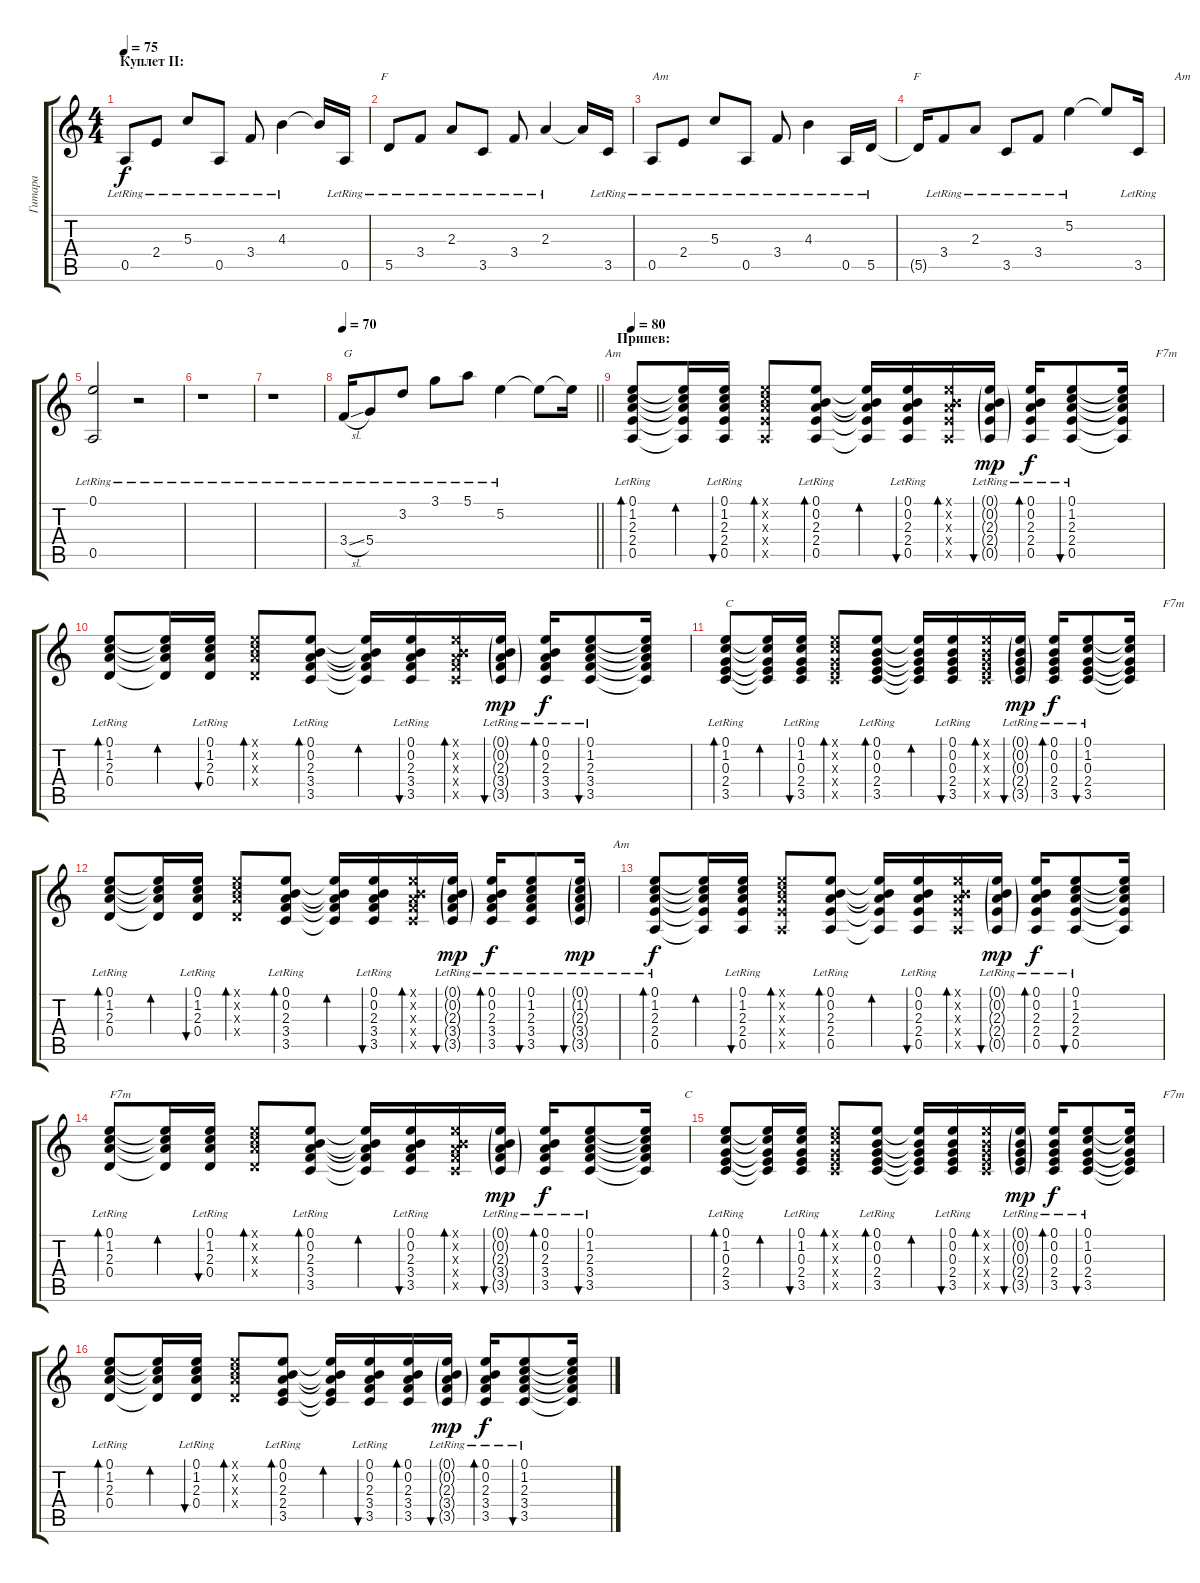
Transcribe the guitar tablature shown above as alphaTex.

\track ("Гитара" "Гитара") {instrument acousticguitarsteel}
\staff {score tabs}
\tuning (E4 B3 G3 D3 A2 E2) {hide}
\ts (4 4)
\section ("" "Куплет II:")
\tempo 75
\clef g2
\ks c
0.5{lr}.8{dy f} 2.4{lr}.8 5.3{lr}.8 0.5{lr}.8 3.4{lr}.8 4.3{lr}.4 4.3{t}.16 0.5{lr}.16{txt "            F"} |
5.5{lr}.8 3.4{lr}.8 2.3{lr}.8 3.5{lr}.8 3.4{lr}.8 2.3{lr}.4 2.3{t}.16 3.5{lr}.16 |
0.5{lr}.8{txt "Am"} 2.4{lr}.8 5.3{lr}.8 0.5{lr}.8 3.4{lr}.8 4.3{lr}.4 0.5{lr}.16 5.5{lr}.16{txt "              F"} |
5.5{t}.16 3.4{lr}.8 2.3{lr}.8 3.5{lr}.8 3.4{lr}.8 5.2{lr}.4 5.2{t}.8 3.5{lr}.16{txt "            Am"} |
(0.1{lr} 0.5{lr}).2 r.2 |
r.1 |
r.1 |
\tempo 70
\barLineRight lightlight
3.4{sl lr}.16{txt "G"} 5.4{lr}.8 3.2{lr}.8 3.1{lr}.8 5.1{lr}.8 5.2{lr}.4 5.2{t}.8 5.2{t}.16{txt "           Am"} |
\section ("" "Припев:")
\tempo 80
(0.1{lr} 1.2{lr} 2.3{lr} 2.4{lr} 0.5{lr}).8{bd 30} (0.1{t} 1.2{t} 2.3{t} 2.4{t} 0.5{t}).16{bd 30} (0.1{lr} 1.2{lr} 2.3{lr} 2.4{lr} 0.5{lr}).16{bu 30} (0.1{x} 1.2{x} 2.3{x} 2.4{x} 0.5{x}).8{bd 30} (0.1{lr} 0.2{lr} 2.3{lr} 2.4{lr} 0.5{lr}).8{bd 30} (0.1{t} 0.2{t} 2.3{t} 2.4{t} 0.5{t}).16{bd 30} (0.1{lr} 0.2{lr} 2.3{lr} 2.4{lr} 0.5{lr}).16{bu 30} (0.1{x} 0.2{x} 2.3{x} 2.4{x} 0.5{x}).16{bd 30} (0.1{g lr} 0.2{g lr} 2.3{g lr} 2.4{g lr} 0.5{g lr}).16{bu 30 dy mp} (0.1{lr} 0.2{lr} 2.3{lr} 2.4{lr} 0.5{lr}).16{bd 30 dy f} (0.1{lr} 1.2{lr} 2.3{lr} 2.4{lr} 0.5{lr}).8{bu 30} (0.1{t} 1.2{t} 2.3{t} 2.4{t} 0.5{t}).16{txt "           F7m"} |
(0.1{lr} 1.2{lr} 2.3{lr} 0.4{lr}).8{bd 30} (0.1{t} 1.2{t} 2.3{t} 0.4{t}).16{bd 30} (0.1{lr} 1.2{lr} 2.3{lr} 0.4{lr}).16{bu 30} (0.1{x} 1.2{x} 2.3{x} 0.4{x}).8{bd 30} (0.1{lr} 0.2{lr} 2.3{lr} 3.4{lr} 3.5{lr}).8{bd 30} (0.1{t} 0.2{t} 2.3{t} 3.4{t} 3.5{t}).16{bd 30} (0.1{lr} 0.2{lr} 2.3{lr} 3.4{lr} 3.5{lr}).16{bu 30} (0.1{x} 0.2{x} 2.3{x} 3.4{x} 3.5{x}).16{bd 30} (0.1{g lr} 0.2{g lr} 2.3{g lr} 3.4{g lr} 3.5{g lr}).16{bu 30 dy mp} (0.1{lr} 0.2{lr} 2.3{lr} 3.4{lr} 3.5{lr}).16{bd 30 dy f} (0.1{lr} 1.2{lr} 2.3{lr} 3.4{lr} 3.5{lr}).8{bu 30} (0.1{t} 1.2{t} 2.3{t} 3.4{t} 3.5{t}).16 |
(0.1{lr} 1.2{lr} 0.3{lr} 2.4{lr} 3.5{lr}).8{bd 30 txt "C"} (0.1{t} 1.2{t} 0.3{t} 2.4{t} 3.5{t}).16{bd 30} (0.1{lr} 1.2{lr} 0.3{lr} 2.4{lr} 3.5{lr}).16{bu 30} (0.1{x} 1.2{x} 0.3{x} 2.4{x} 3.5{x}).8{bd 30} (0.1{lr} 0.2{lr} 0.3{lr} 2.4{lr} 3.5{lr}).8{bd 30} (0.1{t} 0.2{t} 0.3{t} 2.4{t} 3.5{t}).16{bd 30} (0.1{lr} 0.2{lr} 0.3{lr} 2.4{lr} 3.5{lr}).16{bu 30} (0.1{x} 0.2{x} 0.3{x} 2.4{x} 3.5{x}).16{bd 30} (0.1{g lr} 0.2{g lr} 0.3{g lr} 2.4{g lr} 3.5{g lr}).16{bu 30 dy mp} (0.1{lr} 0.2{lr} 0.3{lr} 2.4{lr} 3.5{lr}).16{bd 30 dy f} (0.1{lr} 1.2{lr} 0.3{lr} 2.4{lr} 3.5{lr}).8{bu 30} (0.1{t} 1.2{t} 0.3{t} 2.4{t} 3.5{t}).16{txt "           F7m"} |
(0.1{lr} 1.2{lr} 2.3{lr} 0.4{lr}).8{bd 30} (0.1{t} 1.2{t} 2.3{t} 0.4{t}).16{bd 30} (0.1{lr} 1.2{lr} 2.3{lr} 0.4{lr}).16{bu 30} (0.1{x} 1.2{x} 2.3{x} 0.4{x}).8{bd 30} (0.1{lr} 0.2{lr} 2.3{lr} 3.4{lr} 3.5{lr}).8{bd 30} (0.1{t} 0.2{t} 2.3{t} 3.4{t} 3.5{t}).16{bd 30} (0.1{lr} 0.2{lr} 2.3{lr} 3.4{lr} 3.5{lr}).16{bu 30} (0.1{x} 0.2{x} 2.3{x} 3.4{x} 3.5{x}).16{bd 30} (0.1{g lr} 0.2{g lr} 2.3{g lr} 3.4{g lr} 3.5{g lr}).16{bu 30 dy mp} (0.1{lr} 0.2{lr} 2.3{lr} 3.4{lr} 3.5{lr}).16{bd 30 dy f} (0.1{lr} 1.2{lr} 2.3{lr} 3.4{lr} 3.5{lr}).8{bu 30} (0.1{g lr} 1.2{g lr} 2.3{g lr} 3.4{g lr} 3.5{g lr}).16{bu 30 txt "           Am" dy mp} |
(0.1{lr} 1.2{lr} 2.3{lr} 2.4{lr} 0.5{lr}).8{bd 30 dy f} (0.1{t} 1.2{t} 2.3{t} 2.4{t} 0.5{t}).16{bd 30} (0.1{lr} 1.2{lr} 2.3{lr} 2.4{lr} 0.5{lr}).16{bu 30} (0.1{x} 1.2{x} 2.3{x} 2.4{x} 0.5{x}).8{bd 30} (0.1{lr} 0.2{lr} 2.3{lr} 2.4{lr} 0.5{lr}).8{bd 30} (0.1{t} 0.2{t} 2.3{t} 2.4{t} 0.5{t}).16{bd 30} (0.1{lr} 0.2{lr} 2.3{lr} 2.4{lr} 0.5{lr}).16{bu 30} (0.1{x} 0.2{x} 2.3{x} 2.4{x} 0.5{x}).16{bd 30} (0.1{g lr} 0.2{g lr} 2.3{g lr} 2.4{g lr} 0.5{g lr}).16{bu 30 dy mp} (0.1{lr} 0.2{lr} 2.3{lr} 2.4{lr} 0.5{lr}).16{bd 30 dy f} (0.1{lr} 1.2{lr} 2.3{lr} 2.4{lr} 0.5{lr}).8{bu 30} (0.1{t} 1.2{t} 2.3{t} 2.4{t} 0.5{t}).16 |
(0.1{lr} 1.2{lr} 2.3{lr} 0.4{lr}).8{bd 30 txt "F7m"} (0.1{t} 1.2{t} 2.3{t} 0.4{t}).16{bd 30} (0.1{lr} 1.2{lr} 2.3{lr} 0.4{lr}).16{bu 30} (0.1{x} 1.2{x} 2.3{x} 0.4{x}).8{bd 30} (0.1{lr} 0.2{lr} 2.3{lr} 3.4{lr} 3.5{lr}).8{bd 30} (0.1{t} 0.2{t} 2.3{t} 3.4{t} 3.5{t}).16{bd 30} (0.1{lr} 0.2{lr} 2.3{lr} 3.4{lr} 3.5{lr}).16{bu 30} (0.1{x} 0.2{x} 2.3{x} 3.4{x} 3.5{x}).16{bd 30} (0.1{g lr} 0.2{g lr} 2.3{g lr} 3.4{g lr} 3.5{g lr}).16{bu 30 dy mp} (0.1{lr} 0.2{lr} 2.3{lr} 3.4{lr} 3.5{lr}).16{bd 30 dy f} (0.1{lr} 1.2{lr} 2.3{lr} 3.4{lr} 3.5{lr}).8{bu 30} (0.1{t} 1.2{t} 2.3{t} 3.4{t} 3.5{t}).16{txt "             C"} |
(0.1{lr} 1.2{lr} 0.3{lr} 2.4{lr} 3.5{lr}).8{bd 30} (0.1{t} 1.2{t} 0.3{t} 2.4{t} 3.5{t}).16{bd 30} (0.1{lr} 1.2{lr} 0.3{lr} 2.4{lr} 3.5{lr}).16{bu 30} (0.1{x} 1.2{x} 0.3{x} 2.4{x} 3.5{x}).8{bd 30} (0.1{lr} 0.2{lr} 0.3{lr} 2.4{lr} 3.5{lr}).8{bd 30} (0.1{t} 0.2{t} 0.3{t} 2.4{t} 3.5{t}).16{bd 30} (0.1{lr} 0.2{lr} 0.3{lr} 2.4{lr} 3.5{lr}).16{bu 30} (0.1{x} 0.2{x} 0.3{x} 2.4{x} 3.5{x}).16{bd 30} (0.1{g lr} 0.2{g lr} 0.3{g lr} 2.4{g lr} 3.5{g lr}).16{bu 30 dy mp} (0.1{lr} 0.2{lr} 0.3{lr} 2.4{lr} 3.5{lr}).16{bd 30 dy f} (0.1{lr} 1.2{lr} 0.3{lr} 2.4{lr} 3.5{lr}).8{bu 30} (0.1{t} 1.2{t} 0.3{t} 2.4{t} 3.5{t}).16{txt "           F7m"} |
(0.1{lr} 1.2{lr} 2.3{lr} 0.4{lr}).8{bd 30} (0.1{t} 1.2{t} 2.3{t} 0.4{t}).16{bd 30} (0.1{lr} 1.2{lr} 2.3{lr} 0.4{lr}).16{bu 30} (0.1{x} 1.2{x} 2.3{x} 0.4{x}).8{bd 30} (0.1{lr} 0.2{lr} 2.3{lr} 2.4{lr} 3.5{lr}).8{bd 30} (0.1{t} 0.2{t} 2.3{t} 2.4{t} 3.5{t}).16{bd 30} (0.1{lr} 0.2{lr} 2.3{lr} 3.4{lr} 3.5{lr}).16{bu 30} (0.1 0.2 2.3 3.4 3.5).16{bd 30} (0.1{g lr} 0.2{g lr} 2.3{g lr} 3.4{g lr} 3.5{g lr}).16{bu 30 dy mp} (0.1{lr} 0.2{lr} 2.3{lr} 3.4{lr} 3.5{lr}).16{bd 30 dy f} (0.1{lr} 1.2{lr} 2.3{lr} 3.4{lr} 3.5{lr}).8{bu 30} (0.1{t} 1.2{t} 2.3{t} 3.4{t} 3.5{t}).16
